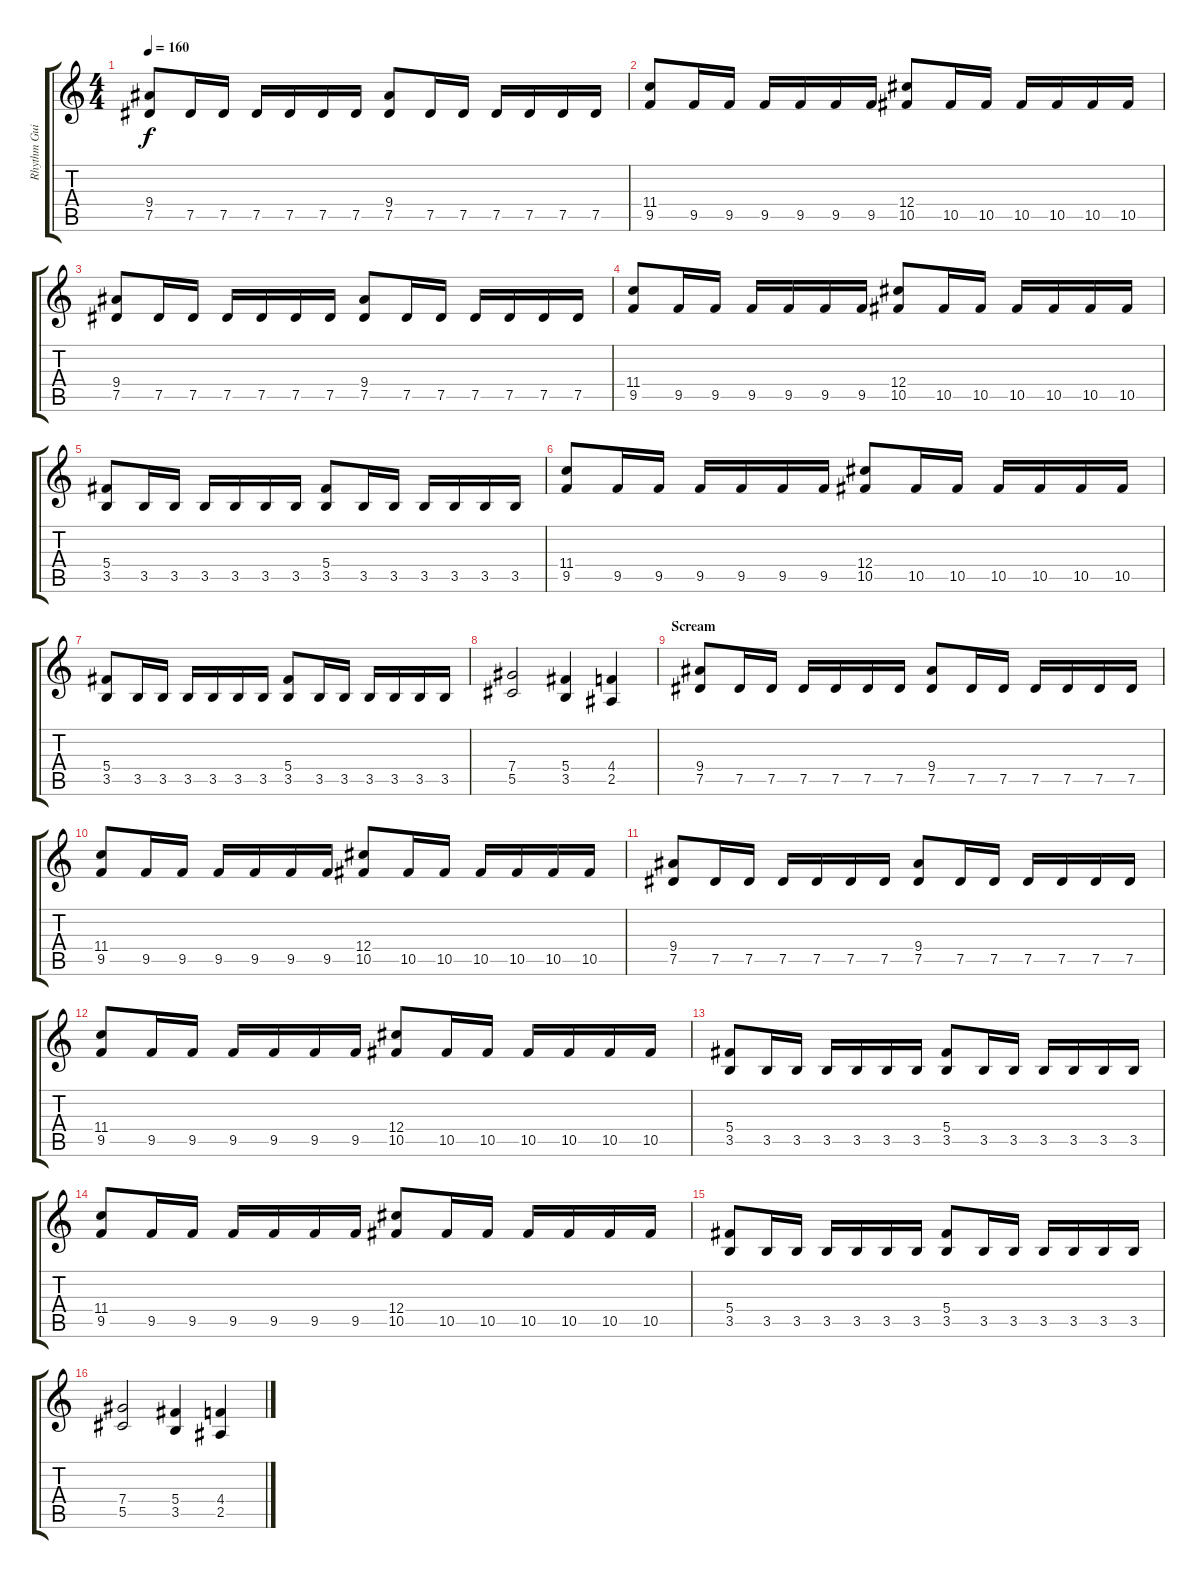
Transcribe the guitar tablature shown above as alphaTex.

\track ("Rhythm Guitar" "Rhythm Gui") {instrument distortionguitar}
\staff {score tabs}
\tuning (Eb4 Bb3 Gb3 Db3 Ab2 Eb2) {hide}
\ts (4 4)
\tempo 160
\clef g2
\ks c
(9.4 7.5).8{dy f instrument distortionguitar} 7.5.16 7.5.16 7.5.16 7.5.16 7.5.16 7.5.16 (9.4 7.5).8 7.5.16 7.5.16 7.5.16 7.5.16 7.5.16 7.5.16 |
(11.4 9.5).8 9.5.16 9.5.16 9.5.16 9.5.16 9.5.16 9.5.16 (12.4 10.5).8 10.5.16 10.5.16 10.5.16 10.5.16 10.5.16 10.5.16 |
(9.4 7.5).8 7.5.16 7.5.16 7.5.16 7.5.16 7.5.16 7.5.16 (9.4 7.5).8 7.5.16 7.5.16 7.5.16 7.5.16 7.5.16 7.5.16 |
(11.4 9.5).8 9.5.16 9.5.16 9.5.16 9.5.16 9.5.16 9.5.16 (12.4 10.5).8 10.5.16 10.5.16 10.5.16 10.5.16 10.5.16 10.5.16 |
(5.4 3.5).8 3.5.16 3.5.16 3.5.16 3.5.16 3.5.16 3.5.16 (5.4 3.5).8 3.5.16 3.5.16 3.5.16 3.5.16 3.5.16 3.5.16 |
(11.4 9.5).8 9.5.16 9.5.16 9.5.16 9.5.16 9.5.16 9.5.16 (12.4 10.5).8 10.5.16 10.5.16 10.5.16 10.5.16 10.5.16 10.5.16 |
(5.4 3.5).8 3.5.16 3.5.16 3.5.16 3.5.16 3.5.16 3.5.16 (5.4 3.5).8 3.5.16 3.5.16 3.5.16 3.5.16 3.5.16 3.5.16 |
(7.4 5.5).2 (5.4 3.5).4 (4.4 2.5).4 |
\section ("" "Scream")
(9.4 7.5).8 7.5.16 7.5.16 7.5.16 7.5.16 7.5.16 7.5.16 (9.4 7.5).8 7.5.16 7.5.16 7.5.16 7.5.16 7.5.16 7.5.16 |
(11.4 9.5).8 9.5.16 9.5.16 9.5.16 9.5.16 9.5.16 9.5.16 (12.4 10.5).8 10.5.16 10.5.16 10.5.16 10.5.16 10.5.16 10.5.16 |
(9.4 7.5).8 7.5.16 7.5.16 7.5.16 7.5.16 7.5.16 7.5.16 (9.4 7.5).8 7.5.16 7.5.16 7.5.16 7.5.16 7.5.16 7.5.16 |
(11.4 9.5).8 9.5.16 9.5.16 9.5.16 9.5.16 9.5.16 9.5.16 (12.4 10.5).8 10.5.16 10.5.16 10.5.16 10.5.16 10.5.16 10.5.16 |
(5.4 3.5).8 3.5.16 3.5.16 3.5.16 3.5.16 3.5.16 3.5.16 (5.4 3.5).8 3.5.16 3.5.16 3.5.16 3.5.16 3.5.16 3.5.16 |
(11.4 9.5).8 9.5.16 9.5.16 9.5.16 9.5.16 9.5.16 9.5.16 (12.4 10.5).8 10.5.16 10.5.16 10.5.16 10.5.16 10.5.16 10.5.16 |
(5.4 3.5).8 3.5.16 3.5.16 3.5.16 3.5.16 3.5.16 3.5.16 (5.4 3.5).8 3.5.16 3.5.16 3.5.16 3.5.16 3.5.16 3.5.16 |
(7.4 5.5).2 (5.4 3.5).4 (4.4 2.5).4
